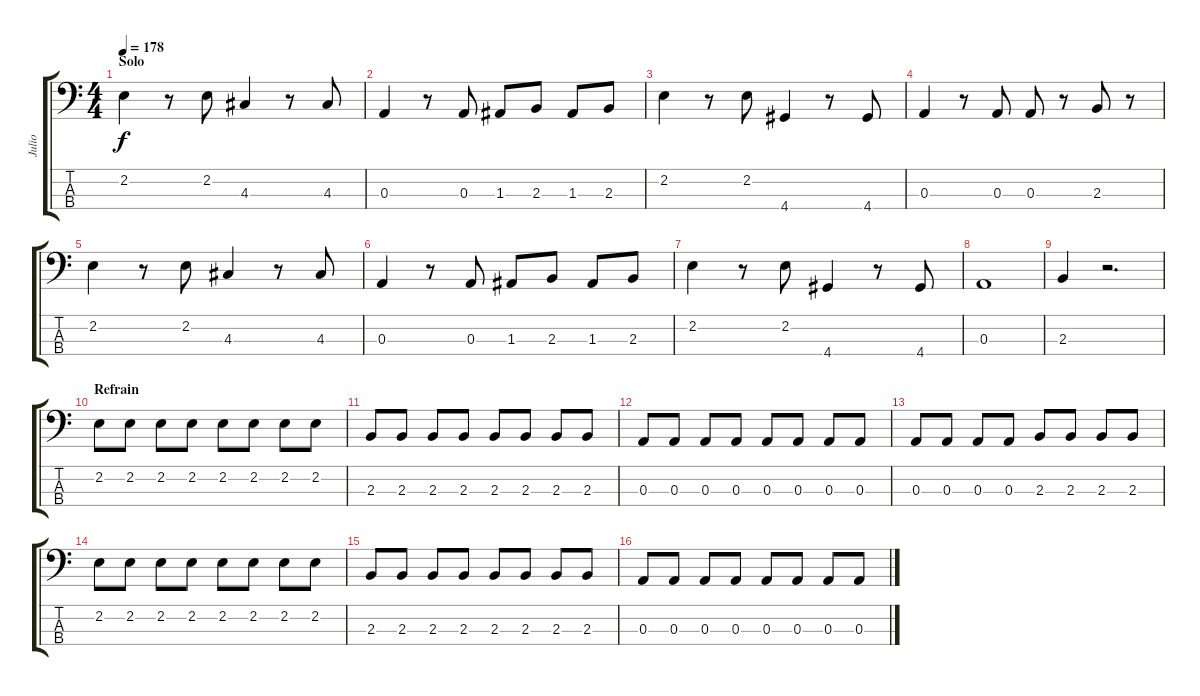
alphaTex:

\track ("Julio" "Julio") {instrument electricbassfinger}
\staff {score tabs}
\tuning (G2 D2 A1 E1) {hide}
\ts (4 4)
\section ("" "Solo")
\tempo 178
\clef f4
\ks c
2.2.4{dy f} r.8 2.2.8 4.3.4 r.8 4.3.8 |
0.3.4 r.8 0.3.8 1.3.8 2.3.8 1.3.8 2.3.8 |
2.2.4 r.8 2.2.8 4.4.4 r.8 4.4.8 |
0.3.4 r.8 0.3.8 0.3.8 r.8 2.3.8 r.8 |
2.2.4 r.8 2.2.8 4.3.4 r.8 4.3.8 |
0.3.4 r.8 0.3.8 1.3.8 2.3.8 1.3.8 2.3.8 |
2.2.4 r.8 2.2.8 4.4.4 r.8 4.4.8 |
0.3.1 |
2.3.4 r.2{d} |
\section ("" "Refrain")
2.2.8 2.2.8 2.2.8 2.2.8 2.2.8 2.2.8 2.2.8 2.2.8 |
2.3.8 2.3.8 2.3.8 2.3.8 2.3.8 2.3.8 2.3.8 2.3.8 |
0.3.8 0.3.8 0.3.8 0.3.8 0.3.8 0.3.8 0.3.8 0.3.8 |
0.3.8 0.3.8 0.3.8 0.3.8 2.3.8 2.3.8 2.3.8 2.3.8 |
2.2.8 2.2.8 2.2.8 2.2.8 2.2.8 2.2.8 2.2.8 2.2.8 |
2.3.8 2.3.8 2.3.8 2.3.8 2.3.8 2.3.8 2.3.8 2.3.8 |
0.3.8 0.3.8 0.3.8 0.3.8 0.3.8 0.3.8 0.3.8 0.3.8
